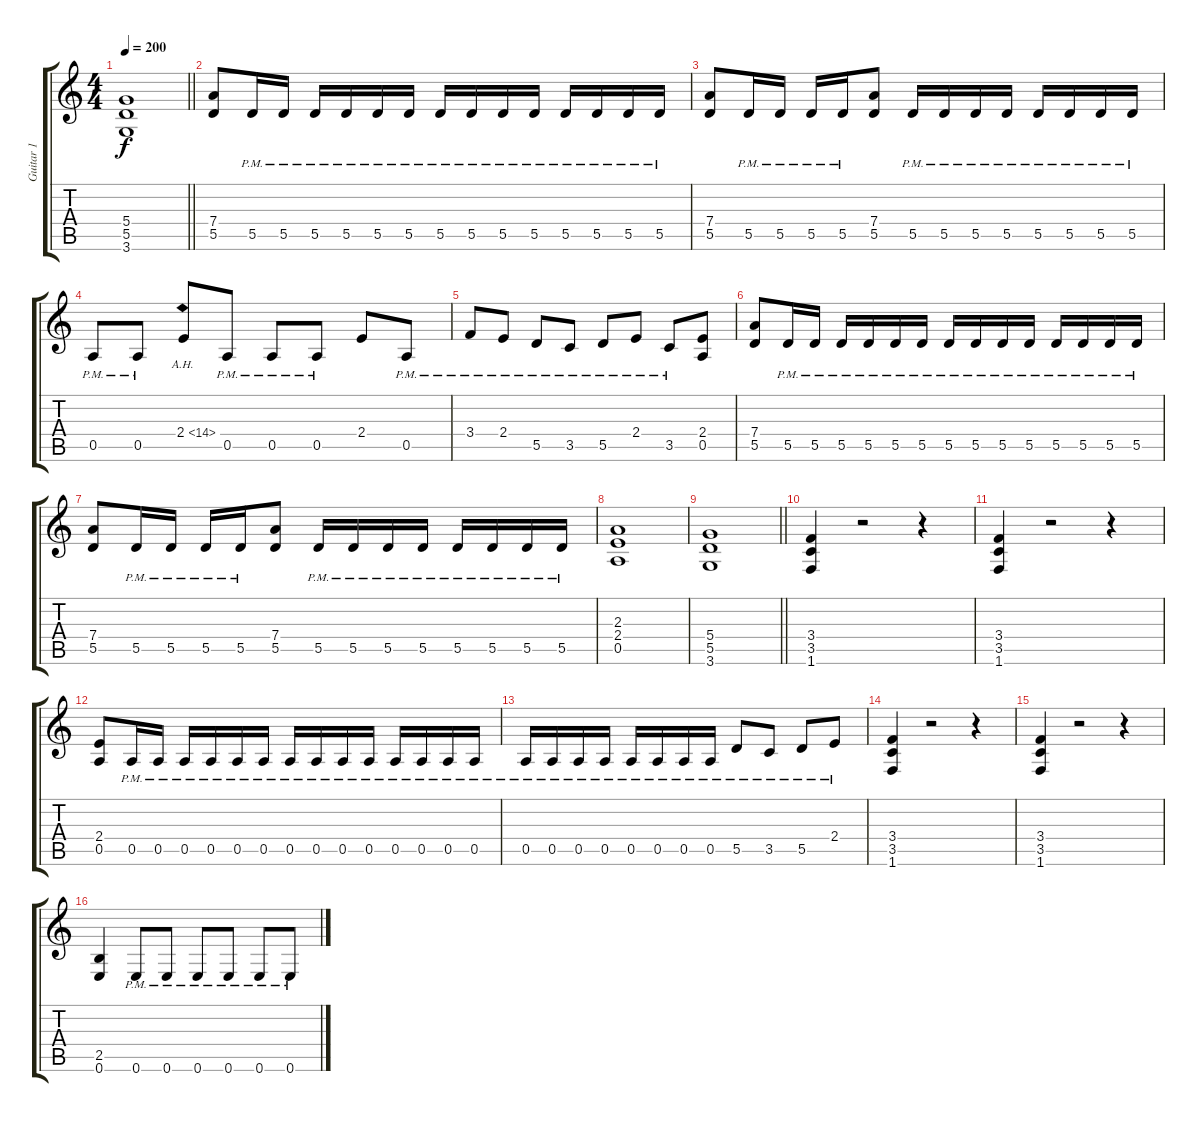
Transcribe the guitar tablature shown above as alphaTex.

\track ("Guitar 1" "Guitar 1") {instrument distortionguitar}
\staff {score tabs}
\tuning (E4 B3 G3 D3 A2 E2) {hide}
\ts (4 4)
\tempo 200
\clef g2
\barLineRight lightlight
\ks c
(5.4 5.5 3.6).1{dy f} |
\section ("" "")
(7.4 5.5).8 5.5{pm}.16 5.5{pm}.16 5.5{pm}.16 5.5{pm}.16 5.5{pm}.16 5.5{pm}.16 5.5{pm}.16 5.5{pm}.16 5.5{pm}.16 5.5{pm}.16 5.5{pm}.16 5.5{pm}.16 5.5{pm}.16 5.5{pm}.16 |
(7.4 5.5).8 5.5{pm}.16 5.5{pm}.16 5.5{pm}.16 5.5{pm}.16 (7.4 5.5).8 5.5{pm}.16 5.5{pm}.16 5.5{pm}.16 5.5{pm}.16 5.5{pm}.16 5.5{pm}.16 5.5{pm}.16 5.5{pm}.16 |
0.5{pm}.8 0.5{pm}.8 2.4{ah 12}.8 0.5{pm}.8 0.5{pm}.8 0.5{pm}.8 2.4.8 0.5{pm}.8 |
3.4{pm}.8 2.4{pm}.8 5.5{pm}.8 3.5{pm}.8 5.5{pm}.8 2.4{pm}.8 3.5{pm}.8 (2.4 0.5).8 |
(7.4 5.5).8 5.5{pm}.16 5.5{pm}.16 5.5{pm}.16 5.5{pm}.16 5.5{pm}.16 5.5{pm}.16 5.5{pm}.16 5.5{pm}.16 5.5{pm}.16 5.5{pm}.16 5.5{pm}.16 5.5{pm}.16 5.5{pm}.16 5.5{pm}.16 |
(7.4 5.5).8 5.5{pm}.16 5.5{pm}.16 5.5{pm}.16 5.5{pm}.16 (7.4 5.5).8 5.5{pm}.16 5.5{pm}.16 5.5{pm}.16 5.5{pm}.16 5.5{pm}.16 5.5{pm}.16 5.5{pm}.16 5.5{pm}.16 |
(2.3 2.4 0.5).1 |
\barLineRight lightlight
(5.4 5.5 3.6).1 |
\section ("" "")
(3.4 3.5 1.6).4 r.2 r.4 |
(3.4 3.5 1.6).4 r.2 r.4 |
(2.4 0.5).8 0.5{pm}.16 0.5{pm}.16 0.5{pm}.16 0.5{pm}.16 0.5{pm}.16 0.5{pm}.16 0.5{pm}.16 0.5{pm}.16 0.5{pm}.16 0.5{pm}.16 0.5{pm}.16 0.5{pm}.16 0.5{pm}.16 0.5{pm}.16 |
0.5{pm}.16 0.5{pm}.16 0.5{pm}.16 0.5{pm}.16 0.5{pm}.16 0.5{pm}.16 0.5{pm}.16 0.5{pm}.16 5.5{pm}.8 3.5{pm}.8 5.5{pm}.8 2.4{pm}.8 |
(3.4 3.5 1.6).4 r.2 r.4 |
(3.4 3.5 1.6).4 r.2 r.4 |
(2.5 0.6).4 0.6{pm}.8 0.6{pm}.8 0.6{pm}.8 0.6{pm}.8 0.6{pm}.8 0.6{pm}.8
